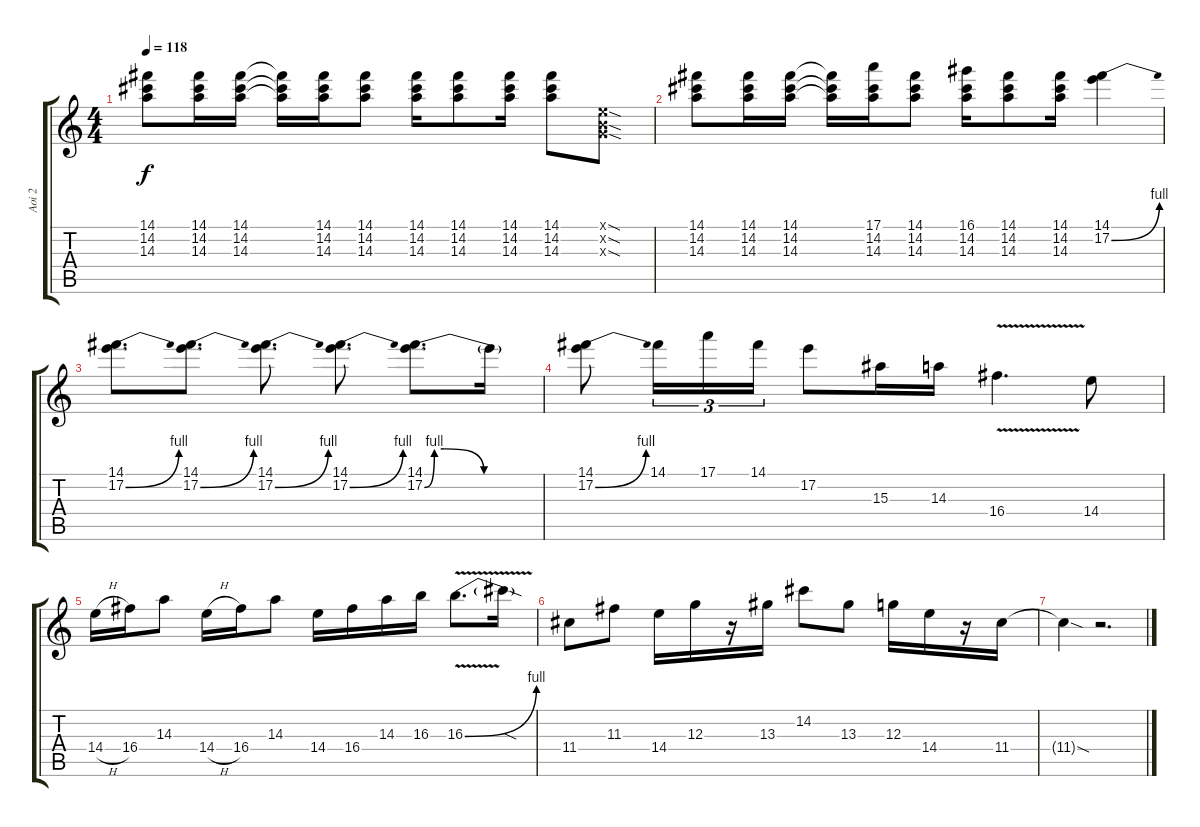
\track ("Aoi 2" "Aoi 2") {instrument distortionguitar}
\staff {score tabs}
\tuning (E4 B3 G3 D3 A2 E2) {hide}
\ts (4 4)
\tempo 118
\clef g2
\ks c
(14.1 14.2 14.3).8{dy f} (14.1 14.2 14.3).16 (14.1 14.2 14.3).16 (14.1{t} 14.2{t} 14.3{t}).16 (14.1 14.2 14.3).16 (14.1 14.2 14.3).8 (14.1 14.2 14.3).16 (14.1 14.2 14.3).8 (14.1 14.2 14.3).16 (14.1 14.2 14.3).8 (0.1{sod x} 0.2{sod x} 0.3{sod x}).8 |
(14.1 14.2 14.3).8 (14.1 14.2 14.3).16 (14.1 14.2 14.3).16 (14.1{t} 14.2{t} 14.3{t}).16 (17.1 14.2 14.3).16 (14.1 14.2 14.3).8 (16.1 14.2 14.3).16 (14.1 14.2 14.3).8 (14.1 14.2 14.3).16 (14.1 17.2{be (bend 0 0 60 4)}).4 |
(14.1 17.2{be (bend 0 0 60 4)}).8{d} (14.1 17.2{be (bend 0 0 60 4)}).8{d} (14.1 17.2{be (bend 0 0 60 4)}).8{d} (14.1 17.2{be (bend 0 0 60 4)}).8{d} (14.1 17.2{be (custom 0 0 5 4 10 4 30 0 60 0)}).8{d} 17.2{t}.16 |
(14.1 17.2{be (bend 0 0 60 4)}).8 14.1.16{tu (3 2)} 17.1.16{tu (3 2)} 14.1.16{tu (3 2)} 17.2.8 15.3.16 14.3.16 16.4{v}.4{d} 14.4.8 |
14.4{h}.16 16.4.16 14.3.8 14.4{h}.16 16.4.16 14.3.8 14.4.16 16.4.16 14.3.16 16.3.16 16.3{be (bend 0 0 60 4) v}.8{d} 16.3{sod t}.16 |
11.4.8 11.3.8 14.4.16 12.3.16 r.16 13.3.16 14.2.8 13.3.8 12.3.16 14.4.16 r.16 11.4.16 |
11.4{sod t}.4 r.2{d}
